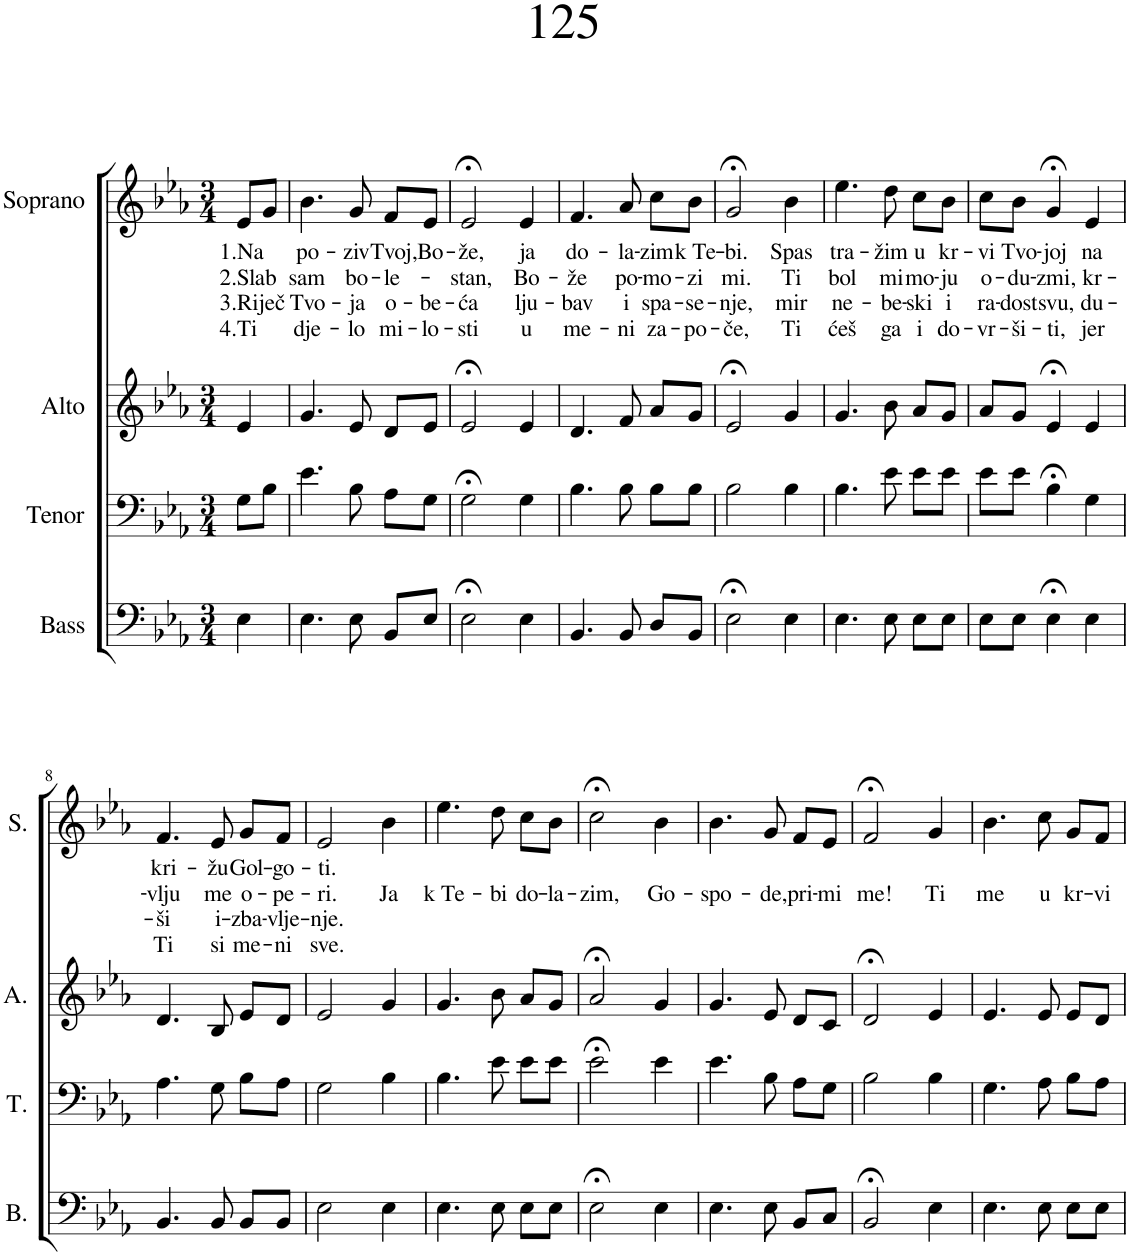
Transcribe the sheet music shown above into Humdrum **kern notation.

**kern	**kern	**kern	**kern	**text	**text	**text	**text
*part4	*part3	*part2	*part1	*part1	*part1	*part1	*part1
*staff4	*staff3	*staff2	*staff1	*staff1	*staff1	*staff1	*staff1
*I"Bass	*I"Tenor	*I"Alto	*I"Soprano	*	*	*	*
*I'B.	*I'T.	*I'A.	*I'S.	*	*	*	*
*clefF4	*clefF4	*clefG2	*clefG2	*	*	*	*
*k[b-e-a-]	*k[b-e-a-]	*k[b-e-a-]	*k[b-e-a-]	*	*	*	*
*M3/4	*M3/4	*M3/4	*M3/4	*	*	*	*
=1	=1	=1	=1	=1	=1	=1	=1
!	!	!	!	!LO:LY:b	!LO:LY:b	!LO:LY:b	!LO:LY:b
4E-\	8G\L	4e-/	8e-/L	1.Na	2.Slab	3.Riječ	4.Ti
.	8B-\J	.	8g/J	.	.	.	.
=2	=2	=2	=2	=2	=2	=2	=2
!	!	!	!	!LO:LY:b	!LO:LY:b	!LO:LY:b	!LO:LY:b
4.E-\	4.e-\	4.g/	4.b-\	po-	sam	Tvo-	dje-
!	!	!	!	!LO:LY:b	!LO:LY:b	!LO:LY:b	!LO:LY:b
8E-\	8B-\	8e-/	8g/	-ziv	bo-	-ja	-lo
!	!	!	!	!LO:LY:b	!LO:LY:b	!LO:LY:b	!LO:LY:b
8BB-/L	8A-\L	8d/L	8f/L	Tvoj,	-le-	o-	mi-
!	!	!	!	!LO:LY:b	!	!LO:LY:b	!LO:LY:b
8E-/J	8G\J	8e-/J	8e-/J	Bo-	.	-be-	-lo-
=3	=3	=3	=3	=3	=3	=3	=3
!	!	!	!	!LO:LY:b	!LO:LY:b	!LO:LY:b	!LO:LY:b
2E-;<\	2G;<\	2e-;</	2e-;</	-že,	-stan,	-ća	-sti
!	!	!	!	!LO:LY:b	!LO:LY:b	!LO:LY:b	!LO:LY:b
4E-\	4G\	4e-/	4e-/	ja	Bo-	lju-	u
=4	=4	=4	=4	=4	=4	=4	=4
!	!	!	!	!LO:LY:b	!LO:LY:b	!LO:LY:b	!LO:LY:b
4.BB-/	4.B-\	4.d/	4.f/	do-	-že	-bav	me-
!	!	!	!	!LO:LY:b	!LO:LY:b	!LO:LY:b	!LO:LY:b
8BB-/	8B-\	8f/	8a-/	-la-	po-	i	-ni
!	!	!	!	!LO:LY:b	!LO:LY:b	!LO:LY:b	!LO:LY:b
8D/L	8B-\L	8a-/L	8cc\L	-zim	-mo-	spa-	za-
!	!	!	!	!LO:LY:b	!LO:LY:b	!LO:LY:b	!LO:LY:b
8BB-/J	8B-\J	8g/J	8b-\J	k Te-	-zi	-se-	-po-
=5	=5	=5	=5	=5	=5	=5	=5
!	!	!	!	!LO:LY:b	!LO:LY:b	!LO:LY:b	!LO:LY:b
2E-;<\	2B-\	2e-;</	2g;</	-bi.	mi.	-nje,	-če,
!	!	!	!	!LO:LY:b	!LO:LY:b	!LO:LY:b	!LO:LY:b
4E-\	4B-\	4g/	4b-\	Spas	Ti	mir	Ti
=6	=6	=6	=6	=6	=6	=6	=6
!	!	!	!	!LO:LY:b	!LO:LY:b	!LO:LY:b	!LO:LY:b
4.E-\	4.B-\	4.g/	4.ee-\	tra-	bol	ne-	ćeš
!	!	!	!	!LO:LY:b	!LO:LY:b	!LO:LY:b	!LO:LY:b
8E-\	8e-\	8b-\	8dd\	-žim	mi	-be-	ga
!	!	!	!	!LO:LY:b	!LO:LY:b	!LO:LY:b	!LO:LY:b
8E-\L	8e-\L	8a-/L	8cc\L	u	mo-	-ski	i
!	!	!	!	!LO:LY:b	!LO:LY:b	!LO:LY:b	!LO:LY:b
8E-\J	8e-\J	8g/J	8b-\J	kr-	-ju	i	do-
=7	=7	=7	=7	=7	=7	=7	=7
!	!	!	!	!LO:LY:b	!LO:LY:b	!LO:LY:b	!LO:LY:b
8E-\L	8e-\L	8a-/L	8cc\L	-vi	o-	ra-	-vr-
!	!	!	!	!LO:LY:b	!LO:LY:b	!LO:LY:b	!LO:LY:b
8E-\J	8e-\J	8g/J	8b-\J	Tvo-	-du-	-dost	-ši-
!	!	!	!	!LO:LY:b	!LO:LY:b	!LO:LY:b	!LO:LY:b
4E-;<\	4B-;<\	4e-;</	4g;</	-joj	-zmi,	svu,	-ti,
!	!	!	!	!LO:LY:b	!LO:LY:b	!LO:LY:b	!LO:LY:b
4E-\	4G\	4e-/	4e-/	na	kr-	du-	jer
!!LO:LB:g=z
=8	=8	=8	=8	=8	=8	=8	=8
!	!	!	!	!LO:LY:b	!LO:LY:b	!LO:LY:b	!LO:LY:b
4.BB-/	4.A-\	4.d/	4.f/	kri-	-vlju	-ši	Ti
!	!	!	!	!LO:LY:b	!LO:LY:b	!LO:LY:b	!LO:LY:b
8BB-/	8G\	8B-/	8e-/	-žu	me	i-	si
!	!	!	!	!LO:LY:b	!LO:LY:b	!LO:LY:b	!LO:LY:b
8BB-/L	8B-\L	8e-/L	8g/L	Gol-	o-	-zba-	me-
!	!	!	!	!LO:LY:b	!LO:LY:b	!LO:LY:b	!LO:LY:b
8BB-/J	8A-\J	8d/J	8f/J	-go-	-pe-	-vlje-	-ni
=9	=9	=9	=9	=9	=9	=9	=9
!	!	!	!	!LO:LY:b	!LO:LY:b	!LO:LY:b	!LO:LY:b
2E-\	2G\	2e-/	2e-/	-ti.	-ri.	-nje.	sve.
!	!	!	!	!	!LO:LY:b	!	!
4E-\	4B-\	4g/	4b-\	.	Ja	.	.
=10	=10	=10	=10	=10	=10	=10	=10
!	!	!	!	!	!LO:LY:b	!	!
4.E-\	4.B-\	4.g/	4.ee-\	.	k Te-	.	.
!	!	!	!	!	!LO:LY:b	!	!
8E-\	8e-\	8b-\	8dd\	.	-bi	.	.
!	!	!	!	!	!LO:LY:b	!	!
8E-\L	8e-\L	8a-/L	8cc\L	.	do-	.	.
!	!	!	!	!	!LO:LY:b	!	!
8E-\J	8e-\J	8g/J	8b-\J	.	-la-	.	.
=11	=11	=11	=11	=11	=11	=11	=11
!	!	!	!	!	!LO:LY:b	!	!
2E-;<\	2e-;<\	2a-;</	2cc;<\	.	-zim,	.	.
!	!	!	!	!	!LO:LY:b	!	!
4E-\	4e-\	4g/	4b-\	.	Go-	.	.
=12	=12	=12	=12	=12	=12	=12	=12
!	!	!	!	!	!LO:LY:b	!	!
4.E-\	4.e-\	4.g/	4.b-\	.	-spo-	.	.
!	!	!	!	!	!LO:LY:b	!	!
8E-\	8B-\	8e-/	8g/	.	-de,	.	.
!	!	!	!	!	!LO:LY:b	!	!
8BB-/L	8A-\L	8d/L	8f/L	.	pri-	.	.
!	!	!	!	!	!LO:LY:b	!	!
8C/J	8G\J	8c/J	8e-/J	.	-mi	.	.
=13	=13	=13	=13	=13	=13	=13	=13
!	!	!	!	!	!LO:LY:b	!	!
2BB-;</	2B-\	2d;</	2f;</	.	me!	.	.
!	!	!	!	!	!LO:LY:b	!	!
4E-\	4B-\	4e-/	4g/	.	Ti	.	.
=14	=14	=14	=14	=14	=14	=14	=14
!	!	!	!	!	!LO:LY:b	!	!
4.E-\	4.G\	4.e-/	4.b-\	.	me	.	.
!	!	!	!	!	!LO:LY:b	!	!
8E-\	8A-\	8e-/	8cc\	.	u	.	.
!	!	!	!	!	!LO:LY:b	!	!
8E-\L	8B-\L	8e-/L	8g/L	.	kr-	.	.
!	!	!	!	!	!LO:LY:b	!	!
8E-\J	8A-\J	8d/J	8f/J	.	-vi	.	.
=	=	=	=	=	=	=	=
*-	*-	*-	*-	*-	*-	*-	*-
